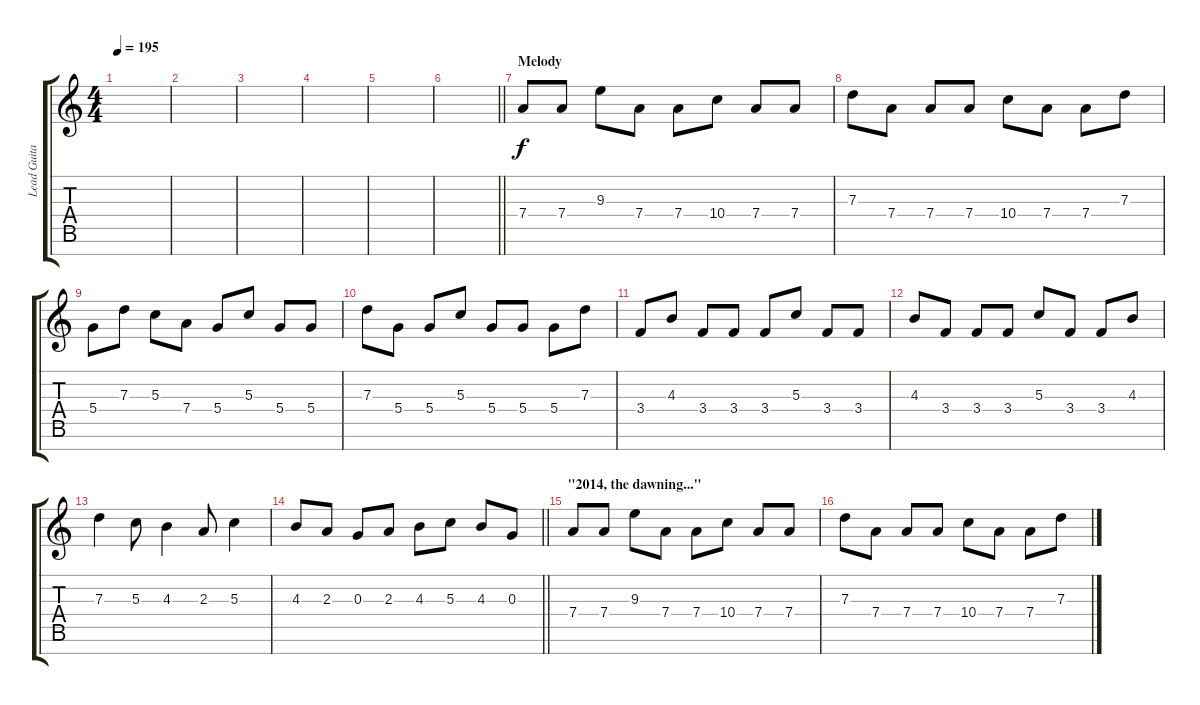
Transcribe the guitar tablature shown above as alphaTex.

\track ("Lead Guitar" "Lead Guita") {instrument distortionguitar}
\staff {score tabs}
\tuning (E4 B3 G3 D3 A2 E2 B1) {hide}
\ts (4 4)
\tempo 195
\clef g2
\ks c
|
|
|
|
|
\barLineRight lightlight
|
\section ("" "Melody")
7.4.8 7.4.8 9.3.8 7.4.8 7.4.8 10.4.8 7.4.8 7.4.8 |
7.3.8 7.4.8 7.4.8 7.4.8 10.4.8 7.4.8 7.4.8 7.3.8 |
5.4.8 7.3.8 5.3.8 7.4.8 5.4.8 5.3.8 5.4.8 5.4.8 |
7.3.8 5.4.8 5.4.8 5.3.8 5.4.8 5.4.8 5.4.8 7.3.8 |
3.4.8 4.3.8 3.4.8 3.4.8 3.4.8 5.3.8 3.4.8 3.4.8 |
4.3.8 3.4.8 3.4.8 3.4.8 5.3.8 3.4.8 3.4.8 4.3.8 |
7.3.4 5.3.8 4.3.4 2.3.8 5.3.4 |
\barLineRight lightlight
4.3.8 2.3.8 0.3.8 2.3.8 4.3.8 5.3.8 4.3.8 0.3.8 |
\section ("" "\"2014, the dawning...\"")
7.4.8 7.4.8 9.3.8 7.4.8 7.4.8 10.4.8 7.4.8 7.4.8 |
7.3.8 7.4.8 7.4.8 7.4.8 10.4.8 7.4.8 7.4.8 7.3.8
